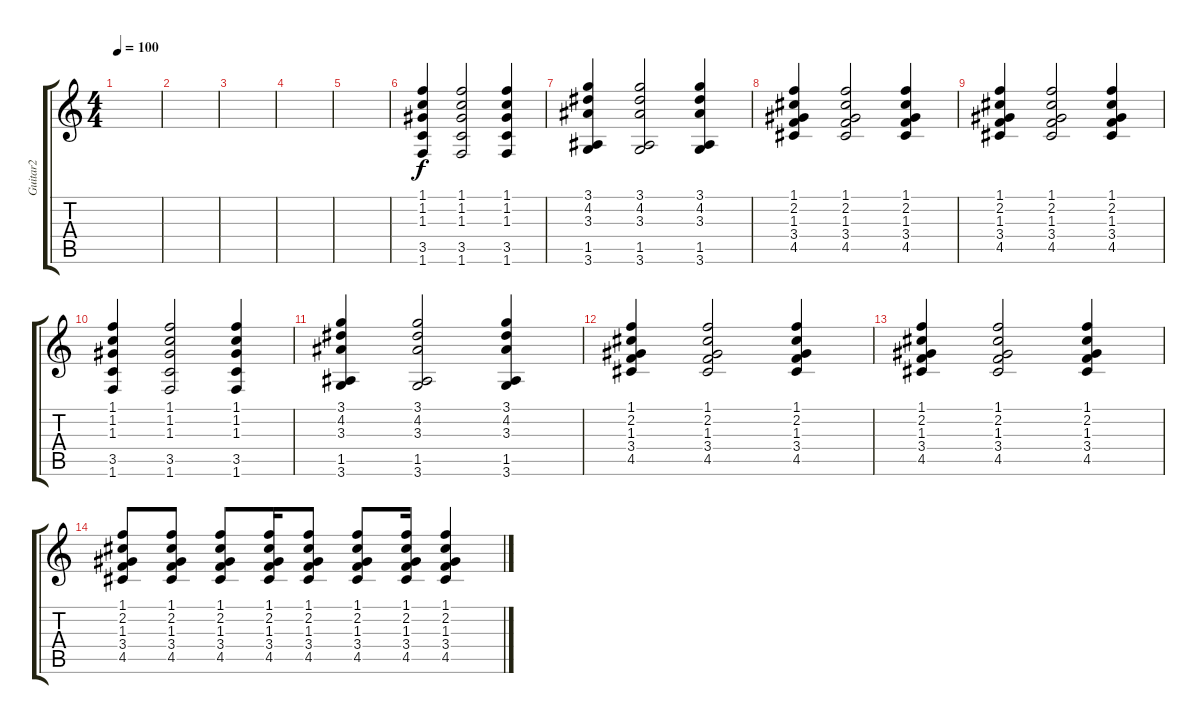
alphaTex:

\track ("Guitar2" "Guitar2") {instrument distortionguitar}
\staff {score tabs}
\tuning (E4 B3 G3 D3 A2 E2) {hide}
\ts (4 4)
\tempo 100
\clef g2
\ks c
|
|
|
|
|
(1.1 1.2 1.3 3.5 1.6).4 (1.1 1.2 1.3 3.5 1.6).2 (1.1 1.2 1.3 3.5 1.6).4 |
(3.1 4.2 3.3 1.5 3.6).4 (3.1 4.2 3.3 1.5 3.6).2 (3.1 4.2 3.3 1.5 3.6).4 |
(1.1 2.2 1.3 3.4 4.5).4 (1.1 2.2 1.3 3.4 4.5).2 (1.1 2.2 1.3 3.4 4.5).4 |
(1.1 2.2 1.3 3.4 4.5).4 (1.1 2.2 1.3 3.4 4.5).2 (1.1 2.2 1.3 3.4 4.5).4 |
(1.1 1.2 1.3 3.5 1.6).4 (1.1 1.2 1.3 3.5 1.6).2 (1.1 1.2 1.3 3.5 1.6).4 |
(3.1 4.2 3.3 1.5 3.6).4 (3.1 4.2 3.3 1.5 3.6).2 (3.1 4.2 3.3 1.5 3.6).4 |
(1.1 2.2 1.3 3.4 4.5).4 (1.1 2.2 1.3 3.4 4.5).2 (1.1 2.2 1.3 3.4 4.5).4 |
(1.1 2.2 1.3 3.4 4.5).4 (1.1 2.2 1.3 3.4 4.5).2{txt ""} (1.1 2.2 1.3 3.4 4.5).4 |
(1.1 2.2 1.3 3.4 4.5).8 (1.1 2.2 1.3 3.4 4.5).8 (1.1 2.2 1.3 3.4 4.5).8 (1.1 2.2 1.3 3.4 4.5).16 (1.1 2.2 1.3 3.4 4.5).8 (1.1 2.2 1.3 3.4 4.5).8 (1.1 2.2 1.3 3.4 4.5).16 (1.1 2.2 1.3 3.4 4.5).4
